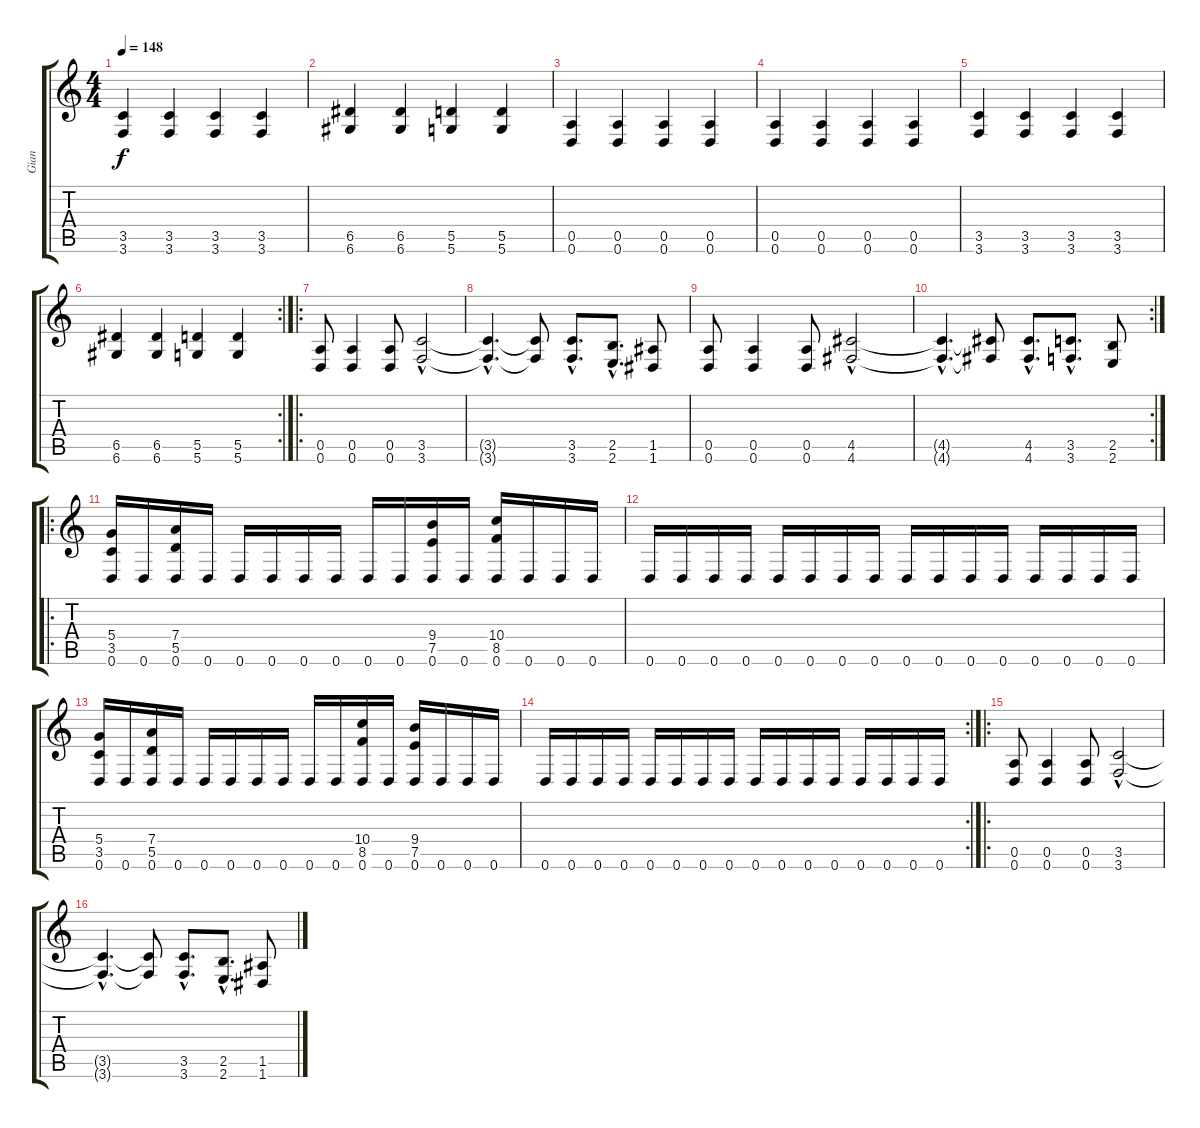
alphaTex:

\track ("Gian" "Gian") {instrument overdrivenguitar}
\staff {score tabs}
\tuning (E4 B3 G3 D3 A2 D2) {hide}
\ts (4 4)
\tempo 148
\clef g2
\ks c
(3.5 3.6).4{dy f} (3.5 3.6).4 (3.5 3.6).4 (3.5 3.6).4 |
(6.5 6.6).4 (6.5 6.6).4 (5.5 5.6).4 (5.5 5.6).4 |
(0.5 0.6).4 (0.5 0.6).4 (0.5 0.6).4 (0.5 0.6).4 |
(0.5 0.6).4 (0.5 0.6).4 (0.5 0.6).4 (0.5 0.6).4 |
(3.5 3.6).4 (3.5 3.6).4 (3.5 3.6).4 (3.5 3.6).4 |
\rc 2
(6.5 6.6).4 (6.5 6.6).4 (5.5 5.6).4 (5.5 5.6).4 |
\ro
(0.5 0.6).8 (0.5 0.6).4 (0.5 0.6).8 (3.5{hac} 3.6{hac}).2 |
(3.5{hac t} 3.6{hac t}).4{d} (3.5{t} 3.6{t}).8 (3.5{hac} 3.6{hac}).8{d} (2.5{hac} 2.6{hac}).8{d} (1.5 1.6).8 |
(0.5 0.6).8 (0.5 0.6).4 (0.5 0.6).8 (4.5{hac} 4.6{hac}).2 |
\rc 2
(4.5{hac t} 4.6{hac t}).4{d} (4.5{t} 4.6{t}).8 (4.5{hac} 4.6{hac}).8{d} (3.5{hac} 3.6{hac}).8{d} (2.5 2.6).8 |
\ro
(5.4 3.5 0.6).16 0.6.16 (7.4 5.5 0.6).16 0.6.16 0.6.16 0.6.16 0.6.16 0.6.16 0.6.16 0.6.16 (9.4 7.5 0.6).16 0.6.16 (10.4 8.5 0.6).16 0.6.16 0.6.16 0.6.16 |
0.6.16 0.6.16 0.6.16 0.6.16 0.6.16 0.6.16 0.6.16 0.6.16 0.6.16 0.6.16 0.6.16 0.6.16 0.6.16 0.6.16 0.6.16 0.6.16 |
(5.4 3.5 0.6).16 0.6.16 (7.4 5.5 0.6).16 0.6.16 0.6.16 0.6.16 0.6.16 0.6.16 0.6.16 0.6.16 (10.4 8.5 0.6).16 0.6.16 (9.4 7.5 0.6).16 0.6.16 0.6.16 0.6.16 |
\rc 2
0.6.16 0.6.16 0.6.16 0.6.16 0.6.16 0.6.16 0.6.16 0.6.16 0.6.16 0.6.16 0.6.16 0.6.16 0.6.16 0.6.16 0.6.16 0.6.16 |
\ro
(0.5 0.6).8 (0.5 0.6).4 (0.5 0.6).8 (3.5{hac} 3.6{hac}).2 |
(3.5{hac t} 3.6{hac t}).4{d} (3.5{t} 3.6{t}).8 (3.5{hac} 3.6{hac}).8{d} (2.5{hac} 2.6{hac}).8{d} (1.5 1.6).8
